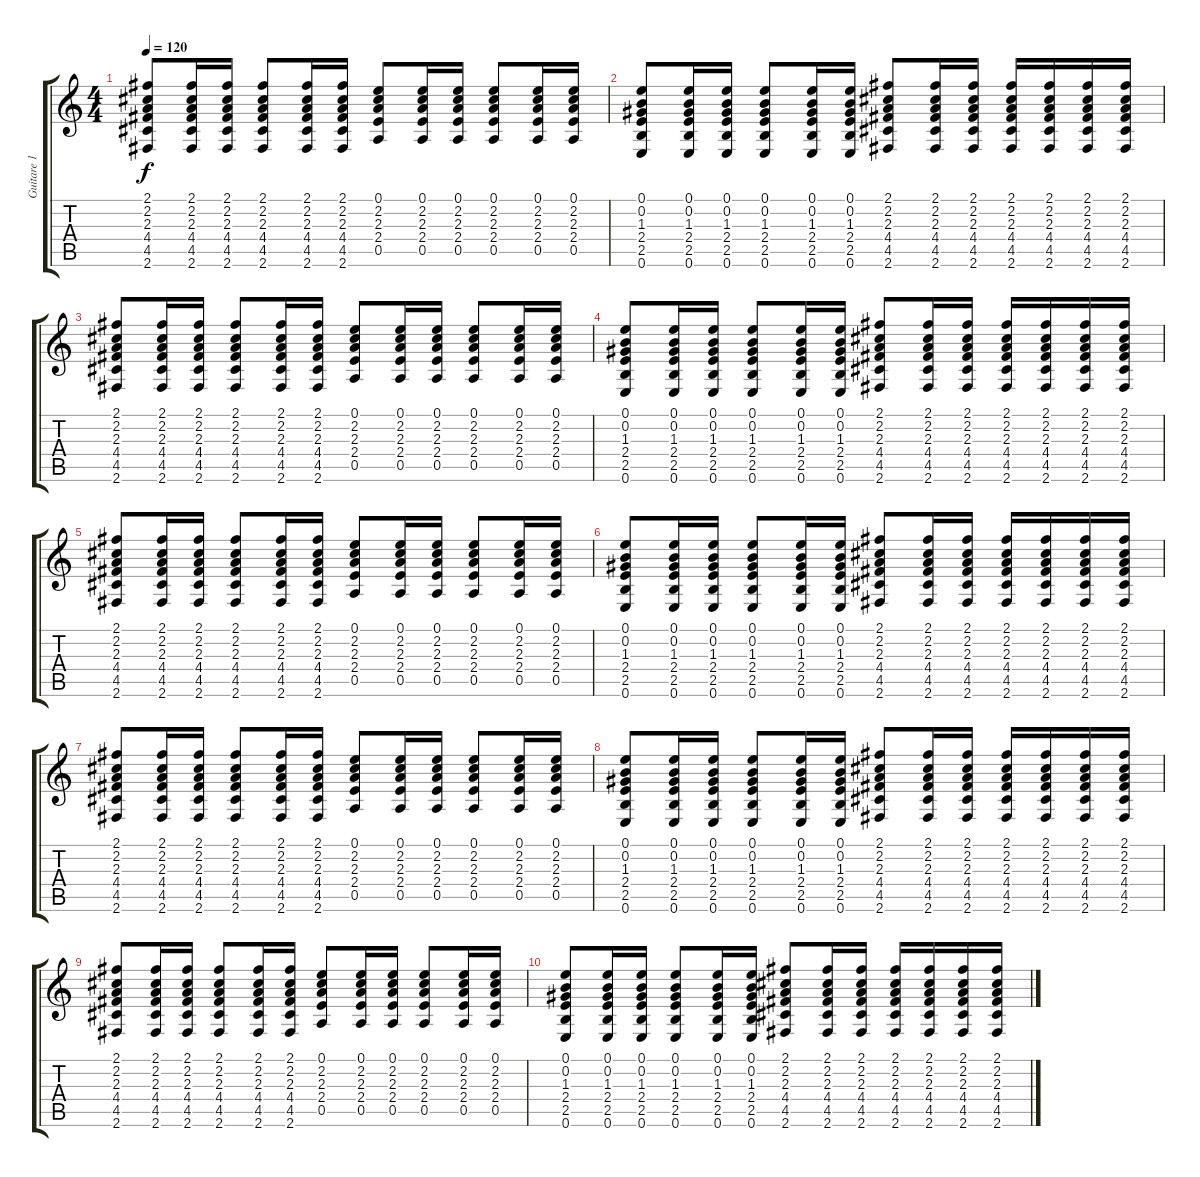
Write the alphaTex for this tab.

\track ("Guitare 1 (Acoustique)" "Guitare 1 ") {mute instrument acousticguitarnylon}
\staff {score tabs}
\tuning (E4 B3 G3 D3 A2 E2) {hide}
\ts (4 4)
\tempo 120
\clef g2
\ks c
(2.1 2.2 2.3 4.4 4.5 2.6).8{dy f} (2.1 2.2 2.3 4.4 4.5 2.6).16 (2.1 2.2 2.3 4.4 4.5 2.6).16 (2.1 2.2 2.3 4.4 4.5 2.6).8 (2.1 2.2 2.3 4.4 4.5 2.6).16 (2.1 2.2 2.3 4.4 4.5 2.6).16 (0.1 2.2 2.3 2.4 0.5).8 (0.1 2.2 2.3 2.4 0.5).16 (0.1 2.2 2.3 2.4 0.5).16 (0.1 2.2 2.3 2.4 0.5).8 (0.1 2.2 2.3 2.4 0.5).16 (0.1 2.2 2.3 2.4 0.5).16 |
(0.1 0.2 1.3 2.4 2.5 0.6).8 (0.1 0.2 1.3 2.4 2.5 0.6).16 (0.1 0.2 1.3 2.4 2.5 0.6).16 (0.1 0.2 1.3 2.4 2.5 0.6).8 (0.1 0.2 1.3 2.4 2.5 0.6).16 (0.1 0.2 1.3 2.4 2.5 0.6).16 (2.1 2.2 2.3 4.4 4.5 2.6).8 (2.1 2.2 2.3 4.4 4.5 2.6).16 (2.1 2.2 2.3 4.4 4.5 2.6).16 (2.1 2.2 2.3 4.4 4.5 2.6).16 (2.1 2.2 2.3 4.4 4.5 2.6).16 (2.1 2.2 2.3 4.4 4.5 2.6).16 (2.1 2.2 2.3 4.4 4.5 2.6).16 |
(2.1 2.2 2.3 4.4 4.5 2.6).8 (2.1 2.2 2.3 4.4 4.5 2.6).16 (2.1 2.2 2.3 4.4 4.5 2.6).16 (2.1 2.2 2.3 4.4 4.5 2.6).8 (2.1 2.2 2.3 4.4 4.5 2.6).16 (2.1 2.2 2.3 4.4 4.5 2.6).16 (0.1 2.2 2.3 2.4 0.5).8 (0.1 2.2 2.3 2.4 0.5).16 (0.1 2.2 2.3 2.4 0.5).16 (0.1 2.2 2.3 2.4 0.5).8 (0.1 2.2 2.3 2.4 0.5).16 (0.1 2.2 2.3 2.4 0.5).16 |
(0.1 0.2 1.3 2.4 2.5 0.6).8 (0.1 0.2 1.3 2.4 2.5 0.6).16 (0.1 0.2 1.3 2.4 2.5 0.6).16 (0.1 0.2 1.3 2.4 2.5 0.6).8 (0.1 0.2 1.3 2.4 2.5 0.6).16 (0.1 0.2 1.3 2.4 2.5 0.6).16 (2.1 2.2 2.3 4.4 4.5 2.6).8 (2.1 2.2 2.3 4.4 4.5 2.6).16 (2.1 2.2 2.3 4.4 4.5 2.6).16 (2.1 2.2 2.3 4.4 4.5 2.6).16 (2.1 2.2 2.3 4.4 4.5 2.6).16 (2.1 2.2 2.3 4.4 4.5 2.6).16 (2.1 2.2 2.3 4.4 4.5 2.6).16 |
(2.1 2.2 2.3 4.4 4.5 2.6).8 (2.1 2.2 2.3 4.4 4.5 2.6).16 (2.1 2.2 2.3 4.4 4.5 2.6).16 (2.1 2.2 2.3 4.4 4.5 2.6).8 (2.1 2.2 2.3 4.4 4.5 2.6).16 (2.1 2.2 2.3 4.4 4.5 2.6).16 (0.1 2.2 2.3 2.4 0.5).8 (0.1 2.2 2.3 2.4 0.5).16 (0.1 2.2 2.3 2.4 0.5).16 (0.1 2.2 2.3 2.4 0.5).8 (0.1 2.2 2.3 2.4 0.5).16 (0.1 2.2 2.3 2.4 0.5).16 |
(0.1 0.2 1.3 2.4 2.5 0.6).8 (0.1 0.2 1.3 2.4 2.5 0.6).16 (0.1 0.2 1.3 2.4 2.5 0.6).16 (0.1 0.2 1.3 2.4 2.5 0.6).8 (0.1 0.2 1.3 2.4 2.5 0.6).16 (0.1 0.2 1.3 2.4 2.5 0.6).16 (2.1 2.2 2.3 4.4 4.5 2.6).8 (2.1 2.2 2.3 4.4 4.5 2.6).16 (2.1 2.2 2.3 4.4 4.5 2.6).16 (2.1 2.2 2.3 4.4 4.5 2.6).16 (2.1 2.2 2.3 4.4 4.5 2.6).16 (2.1 2.2 2.3 4.4 4.5 2.6).16 (2.1 2.2 2.3 4.4 4.5 2.6).16 |
(2.1 2.2 2.3 4.4 4.5 2.6).8 (2.1 2.2 2.3 4.4 4.5 2.6).16 (2.1 2.2 2.3 4.4 4.5 2.6).16 (2.1 2.2 2.3 4.4 4.5 2.6).8 (2.1 2.2 2.3 4.4 4.5 2.6).16 (2.1 2.2 2.3 4.4 4.5 2.6).16 (0.1 2.2 2.3 2.4 0.5).8 (0.1 2.2 2.3 2.4 0.5).16 (0.1 2.2 2.3 2.4 0.5).16 (0.1 2.2 2.3 2.4 0.5).8 (0.1 2.2 2.3 2.4 0.5).16 (0.1 2.2 2.3 2.4 0.5).16 |
(0.1 0.2 1.3 2.4 2.5 0.6).8 (0.1 0.2 1.3 2.4 2.5 0.6).16 (0.1 0.2 1.3 2.4 2.5 0.6).16 (0.1 0.2 1.3 2.4 2.5 0.6).8 (0.1 0.2 1.3 2.4 2.5 0.6).16 (0.1 0.2 1.3 2.4 2.5 0.6).16 (2.1 2.2 2.3 4.4 4.5 2.6).8 (2.1 2.2 2.3 4.4 4.5 2.6).16 (2.1 2.2 2.3 4.4 4.5 2.6).16 (2.1 2.2 2.3 4.4 4.5 2.6).16 (2.1 2.2 2.3 4.4 4.5 2.6).16 (2.1 2.2 2.3 4.4 4.5 2.6).16 (2.1 2.2 2.3 4.4 4.5 2.6).16 |
(2.1 2.2 2.3 4.4 4.5 2.6).8 (2.1 2.2 2.3 4.4 4.5 2.6).16 (2.1 2.2 2.3 4.4 4.5 2.6).16 (2.1 2.2 2.3 4.4 4.5 2.6).8 (2.1 2.2 2.3 4.4 4.5 2.6).16 (2.1 2.2 2.3 4.4 4.5 2.6).16 (0.1 2.2 2.3 2.4 0.5).8 (0.1 2.2 2.3 2.4 0.5).16 (0.1 2.2 2.3 2.4 0.5).16 (0.1 2.2 2.3 2.4 0.5).8 (0.1 2.2 2.3 2.4 0.5).16 (0.1 2.2 2.3 2.4 0.5).16 |
(0.1 0.2 1.3 2.4 2.5 0.6).8 (0.1 0.2 1.3 2.4 2.5 0.6).16 (0.1 0.2 1.3 2.4 2.5 0.6).16 (0.1 0.2 1.3 2.4 2.5 0.6).8 (0.1 0.2 1.3 2.4 2.5 0.6).16 (0.1 0.2 1.3 2.4 2.5 0.6).16 (2.1 2.2 2.3 4.4 4.5 2.6).8 (2.1 2.2 2.3 4.4 4.5 2.6).16 (2.1 2.2 2.3 4.4 4.5 2.6).16 (2.1 2.2 2.3 4.4 4.5 2.6).16 (2.1 2.2 2.3 4.4 4.5 2.6).16 (2.1 2.2 2.3 4.4 4.5 2.6).16 (2.1 2.2 2.3 4.4 4.5 2.6).16
